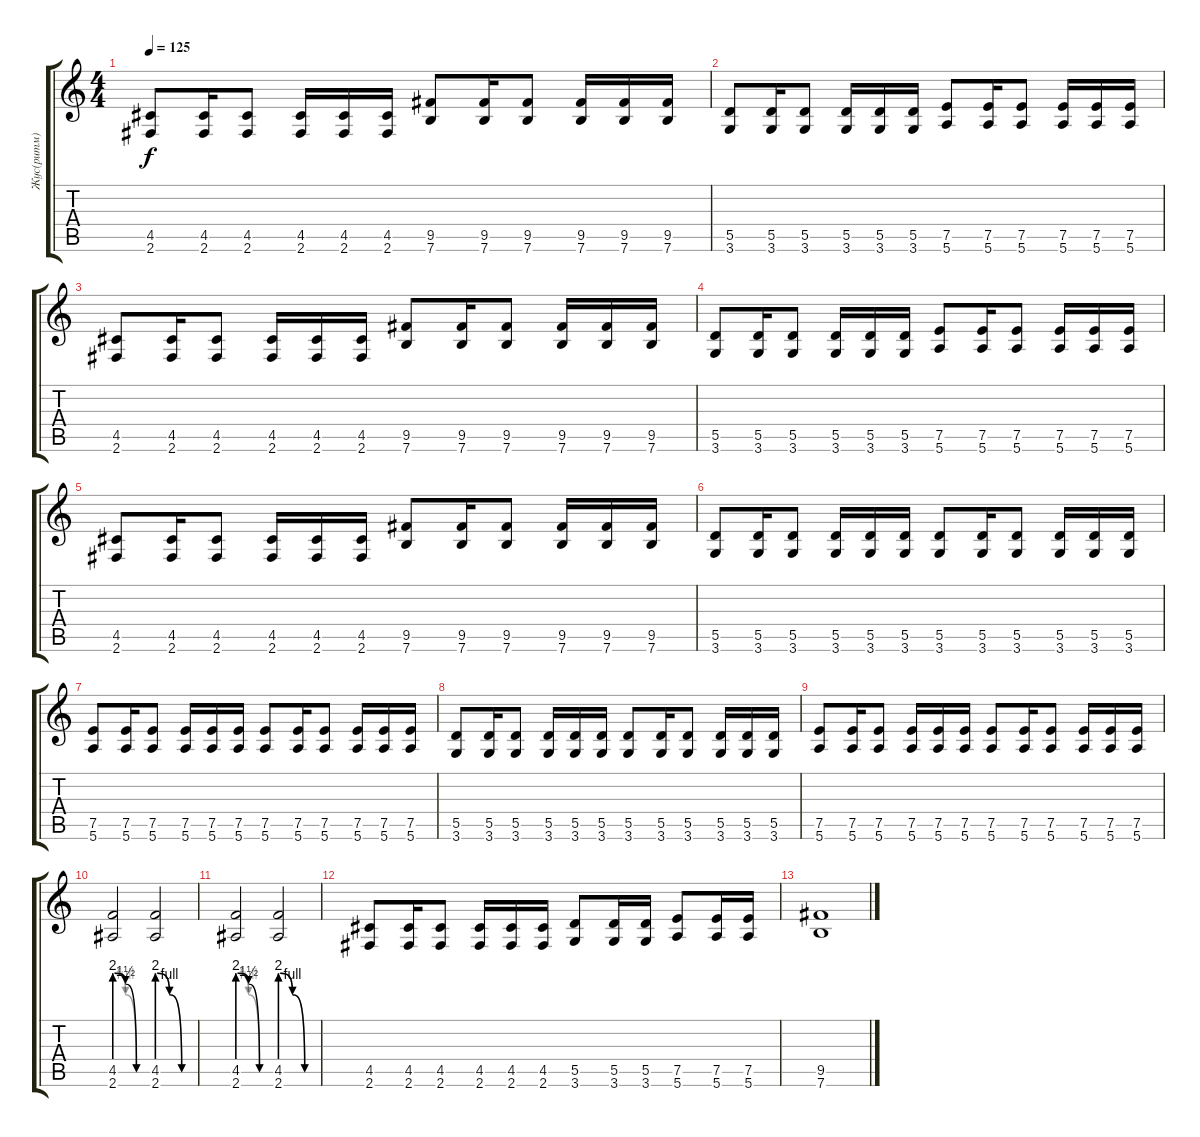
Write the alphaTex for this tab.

\track ("Жус(ритм)" "Жус(ритм)") {instrument distortionguitar}
\staff {score tabs}
\tuning (E4 B3 G3 D3 A2 E2) {hide}
\ts (4 4)
\tempo 125
\clef g2
\ks c
(4.5 2.6).8{dy f} (4.5 2.6).16 (4.5 2.6).8 (4.5 2.6).16 (4.5 2.6).16 (4.5 2.6).16 (9.5 7.6).8 (9.5 7.6).16 (9.5 7.6).8 (9.5 7.6).16 (9.5 7.6).16 (9.5 7.6).16 |
(5.5 3.6).8 (5.5 3.6).16 (5.5 3.6).8 (5.5 3.6).16 (5.5 3.6).16 (5.5 3.6).16 (7.5 5.6).8 (7.5 5.6).16 (7.5 5.6).8 (7.5 5.6).16 (7.5 5.6).16 (7.5 5.6).16 |
(4.5 2.6).8 (4.5 2.6).16 (4.5 2.6).8 (4.5 2.6).16 (4.5 2.6).16 (4.5 2.6).16 (9.5 7.6).8 (9.5 7.6).16 (9.5 7.6).8 (9.5 7.6).16 (9.5 7.6).16 (9.5 7.6).16 |
(5.5 3.6).8 (5.5 3.6).16 (5.5 3.6).8 (5.5 3.6).16 (5.5 3.6).16 (5.5 3.6).16 (7.5 5.6).8 (7.5 5.6).16 (7.5 5.6).8 (7.5 5.6).16 (7.5 5.6).16 (7.5 5.6).16 |
(4.5 2.6).8 (4.5 2.6).16 (4.5 2.6).8 (4.5 2.6).16 (4.5 2.6).16 (4.5 2.6).16 (9.5 7.6).8 (9.5 7.6).16 (9.5 7.6).8 (9.5 7.6).16 (9.5 7.6).16 (9.5 7.6).16 |
(5.5 3.6).8 (5.5 3.6).16 (5.5 3.6).8 (5.5 3.6).16 (5.5 3.6).16 (5.5 3.6).16 (5.5 3.6).8 (5.5 3.6).16 (5.5 3.6).8 (5.5 3.6).16 (5.5 3.6).16 (5.5 3.6).16 |
(7.5 5.6).8 (7.5 5.6).16 (7.5 5.6).8 (7.5 5.6).16 (7.5 5.6).16 (7.5 5.6).16 (7.5 5.6).8 (7.5 5.6).16 (7.5 5.6).8 (7.5 5.6).16 (7.5 5.6).16 (7.5 5.6).16 |
(5.5 3.6).8 (5.5 3.6).16 (5.5 3.6).8 (5.5 3.6).16 (5.5 3.6).16 (5.5 3.6).16 (5.5 3.6).8 (5.5 3.6).16 (5.5 3.6).8 (5.5 3.6).16 (5.5 3.6).16 (5.5 3.6).16 |
(7.5 5.6).8 (7.5 5.6).16 (7.5 5.6).8 (7.5 5.6).16 (7.5 5.6).16 (7.5 5.6).16 (7.5 5.6).8 (7.5 5.6).16 (7.5 5.6).8 (7.5 5.6).16 (7.5 5.6).16 (7.5 5.6).16 |
(4.5{be (custom 0 8 20 6 40 0 60 0)} 2.6{be (custom 0 8 20 4 40 0 60 0)}).2 (4.5{be (custom 0 8 20 4 40 0 60 0)} 2.6{be (custom 0 8 20 4 40 0 60 0)}).2 |
(4.5{be (custom 0 8 20 6 40 0 60 0)} 2.6{be (custom 0 8 20 4 40 0 60 0)}).2 (4.5{be (custom 0 8 20 4 40 0 60 0)} 2.6{be (custom 0 8 20 4 40 0 60 0)}).2 |
(4.5 2.6).8 (4.5 2.6).16 (4.5 2.6).8 (4.5 2.6).16 (4.5 2.6).16 (4.5 2.6).16 (5.5 3.6).8 (5.5 3.6).16 (5.5 3.6).16 (7.5 5.6).8 (7.5 5.6).16 (7.5 5.6).16 |
(9.5 7.6).1
